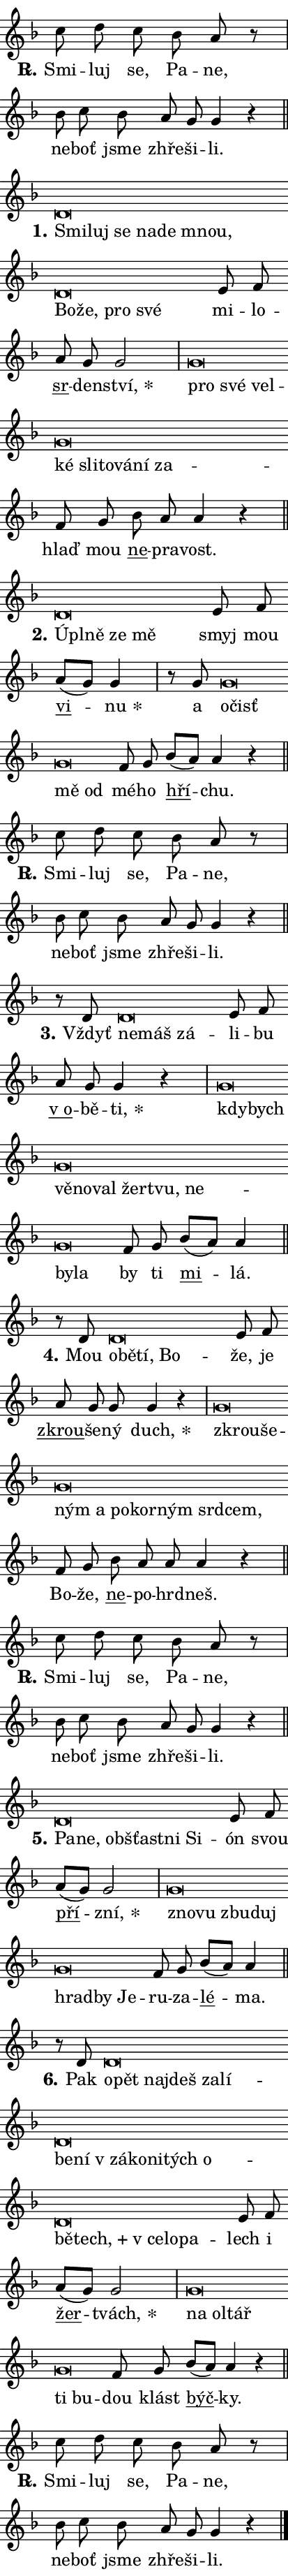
\version "2.22.1"
\header { tagline = "" }
\paper {
  indent = 0\cm
  top-margin = 0\cm
  right-margin = 0\cm
  bottom-margin = 0\cm
  left-margin = 0\cm
  paper-width = 7\cm
  page-breaking = #ly:one-page-breaking
  system-system-spacing.basic-distance = #11
  score-system-spacing.basic-distance = #11.3
  ragged-last = ##f
}


%% Author: Thomas Morley
%% https://lists.gnu.org/archive/html/lilypond-user/2020-05/msg00002.html
#(define (line-position grob)
"Returns position of @var[grob} in current system:
   @code{'start}, if at first time-step
   @code{'end}, if at last time-step
   @code{'middle} otherwise
"
  (let* ((col (ly:item-get-column grob))
         (ln (ly:grob-object col 'left-neighbor))
         (rn (ly:grob-object col 'right-neighbor))
         (col-to-check-left (if (ly:grob? ln) ln col))
         (col-to-check-right (if (ly:grob? rn) rn col))
         (break-dir-left
           (and
             (ly:grob-property col-to-check-left 'non-musical #f)
             (ly:item-break-dir col-to-check-left)))
         (break-dir-right
           (and
             (ly:grob-property col-to-check-right 'non-musical #f)
             (ly:item-break-dir col-to-check-right))))
        (cond ((eqv? 1 break-dir-left) 'start)
              ((eqv? -1 break-dir-right) 'end)
              (else 'middle))))

#(define (tranparent-at-line-position vctor)
  (lambda (grob)
  "Relying on @code{line-position} select the relevant enry from @var{vctor}.
Used to determine transparency,"
    (case (line-position grob)
      ((end) (not (vector-ref vctor 0)))
      ((middle) (not (vector-ref vctor 1)))
      ((start) (not (vector-ref vctor 2))))))

noteHeadBreakVisibility =
#(define-music-function (break-visibility)(vector?)
"Makes @code{NoteHead}s transparent relying on @var{break-visibility}"
#{
  \override NoteHead.transparent =
    #(tranparent-at-line-position break-visibility)
#})

#(define delete-ledgers-for-transparent-note-heads
  (lambda (grob)
    "Reads whether a @code{NoteHead} is transparent.
If so this @code{NoteHead} is removed from @code{'note-heads} from
@var{grob}, which is supposed to be @code{LedgerLineSpanner}.
As a result ledgers are not printed for this @code{NoteHead}"
    (let* ((nhds-array (ly:grob-object grob 'note-heads))
           (nhds-list
             (if (ly:grob-array? nhds-array)
                 (ly:grob-array->list nhds-array)
                 '()))
           ;; Relies on the transparent-property being done before
           ;; Staff.LedgerLineSpanner.after-line-breaking is executed.
           ;; This is fragile ...
           (to-keep
             (remove
               (lambda (nhd)
                 (ly:grob-property nhd 'transparent #f))
               nhds-list)))
      ;; TODO find a better method to iterate over grob-arrays, similiar
      ;; to filter/remove etc for lists
      ;; For now rebuilt from scratch
      (set! (ly:grob-object grob 'note-heads)  '())
      (for-each
        (lambda (nhd)
          (ly:pointer-group-interface::add-grob grob 'note-heads nhd))
        to-keep))))

hideNotes = {
  \noteHeadBreakVisibility #begin-of-line-visible
}
unHideNotes = {
  \noteHeadBreakVisibility #all-visible
}

% work-around for resetting accidentals
% https://lilypond.org/doc/v2.23/Documentation/notation/displaying-rhythms#unmetered-music
cadenzaMeasure = {
  \cadenzaOff
  \partial 1024 s1024
  \cadenzaOn
}

#(define-markup-command (accent layout props text) (markup?)
  "Underline accented syllable"
  (interpret-markup layout props
    #{\markup \override #'(offset . 4.3) \underline { #text }#}))

responsum = \markup \concat {
  "R" \hspace #-1.05 \path #0.1 #'((moveto 0 0.07) (lineto 0.9 0.8)) \hspace #0.05 "."
}

\layout {
    \context {
        \Staff
        \remove "Time_signature_engraver"
        \override LedgerLineSpanner.after-line-breaking = #delete-ledgers-for-transparent-note-heads
    }
    \context {
        \Voice {
            \override NoteHead.output-attributes = #'((class . "notehead"))
            \override Hairpin.height = #0.55
        }
    }
    \context {
        \Lyrics {
            \override StanzaNumber.output-attributes = #'((class . "stanzanumber"))
            \override LyricSpace.minimum-distance = #0.9
            \override LyricText.font-name = #"TeX Gyre Schola"
            \override LyricText.font-size = 1
            \override StanzaNumber.font-name = #"TeX Gyre Schola Bold"
            \override StanzaNumber.font-size = 1
        }
    }
}

% magnetic-lyrics.ily
%
%   written by
%     Jean Abou Samra <jean@abou-samra.fr>
%     Werner Lemberg <wl@gnu.org>
%
%   adapted by
%     Jiri Hon <jiri.hon@gmail.com>
%
% Version 2022-Apr-15

% https://www.mail-archive.com/lilypond-user@gnu.org/msg149350.html

#(define (Left_hyphen_pointer_engraver context)
   "Collect syllable-hyphen-syllable occurrences in lyrics and store
them in properties.  This engraver only looks to the left.  For
example, if the lyrics input is @code{foo -- bar}, it does the
following.

@itemize @bullet
@item
Set the @code{text} property of the @code{LyricHyphen} grob between
@q{foo} and @q{bar} to @code{foo}.

@item
Set the @code{left-hyphen} property of the @code{LyricText} grob with
text @q{foo} to the @code{LyricHyphen} grob between @q{foo} and
@q{bar}.
@end itemize

Use this auxiliary engraver in combination with the
@code{lyric-@/text::@/apply-@/magnetic-@/offset!} hook."
   (let ((hyphen #f)
         (text #f))
     (make-engraver
      (acknowledgers
       ((lyric-syllable-interface engraver grob source-engraver)
        (set! text grob)))
      (end-acknowledgers
       ((lyric-hyphen-interface engraver grob source-engraver)
        ;(when (not (grob::has-interface grob 'lyric-space-interface))
          (set! hyphen grob)));)
      ((stop-translation-timestep engraver)
       (when (and text hyphen)
         (ly:grob-set-object! text 'left-hyphen hyphen))
       (set! text #f)
       (set! hyphen #f)))))

#(define (lyric-text::apply-magnetic-offset! grob)
   "If the space between two syllables is less than the value in
property @code{LyricText@/.details@/.squash-threshold}, move the right
syllable to the left so that it gets concatenated with the left
syllable.

Use this function as a hook for
@code{LyricText@/.after-@/line-@/breaking} if the
@code{Left_@/hyphen_@/pointer_@/engraver} is active."
   (let ((hyphen (ly:grob-object grob 'left-hyphen #f)))
     (when hyphen
       (let ((left-text (ly:spanner-bound hyphen LEFT)))
         (when (grob::has-interface left-text 'lyric-syllable-interface)
           (let* ((common (ly:grob-common-refpoint grob left-text X))
                  (this-x-ext (ly:grob-extent grob common X))
                  (left-x-ext
                   (begin
                     ;; Trigger magnetism for left-text.
                     (ly:grob-property left-text 'after-line-breaking)
                     (ly:grob-extent left-text common X)))
                  ;; `delta` is the gap width between two syllables.
                  (delta (- (interval-start this-x-ext)
                            (interval-end left-x-ext)))
                  (details (ly:grob-property grob 'details))
                  (threshold (assoc-get 'squash-threshold details 0.2)))
             (when (< delta threshold)
               (let* (;; We have to manipulate the input text so that
                      ;; ligatures crossing syllable boundaries are not
                      ;; disabled.  For languages based on the Latin
                      ;; script this is essentially a beautification.
                      ;; However, for non-Western scripts it can be a
                      ;; necessity.
                      (lt (ly:grob-property left-text 'text))
                      (rt (ly:grob-property grob 'text))
                      (is-space (grob::has-interface hyphen 'lyric-space-interface))
                      (space (if is-space " " ""))
                      (space-markup (grob-interpret-markup grob " "))
                      (space-size (interval-length (ly:stencil-extent space-markup X)))
                      (extra-delta (if is-space space-size 0))
                      ;; Append new syllable.
                      (ltrt-space (if (and (string? lt) (string? rt))
                                (string-append lt space rt)
                                (make-concat-markup (list lt space rt))))
                      ;; Right-align `ltrt` to the right side.
                      (ltrt-space-markup (grob-interpret-markup
                               grob
                               (make-translate-markup
                                (cons (interval-length this-x-ext) 0)
                                (make-right-align-markup ltrt-space)))))
                 (begin
                   ;; Don't print `left-text`.
                   (ly:grob-set-property! left-text 'stencil #f)
                   ;; Set text and stencil (which holds all collected
                   ;; syllables so far) and shift it to the left.
                   (ly:grob-set-property! grob 'text ltrt-space)
                   (ly:grob-set-property! grob 'stencil ltrt-space-markup)
                   (ly:grob-translate-axis! grob (- (- delta extra-delta)) X))))))))))


#(define (lyric-hyphen::displace-bounds-first grob)
   ;; Make very sure this callback isn't triggered too early.
   (let ((left (ly:spanner-bound grob LEFT))
         (right (ly:spanner-bound grob RIGHT)))
     (ly:grob-property left 'after-line-breaking)
     (ly:grob-property right 'after-line-breaking)
     (ly:lyric-hyphen::print grob)))

squashThreshold = #0.4

\layout {
  \context {
    \Lyrics
    \consists #Left_hyphen_pointer_engraver
    \override LyricText.after-line-breaking =
      #lyric-text::apply-magnetic-offset!
    \override LyricHyphen.stencil = #lyric-hyphen::displace-bounds-first
    \override LyricText.details.squash-threshold = \squashThreshold
    \override LyricHyphen.minimum-distance = 0
    \override LyricHyphen.minimum-length = \squashThreshold
  }
}

squash = \override LyricText.details.squash-threshold = 9999
unSquash = \override LyricText.details.squash-threshold = \squashThreshold

left = \override LyricText.self-alignment-X = #LEFT
unLeft = \revert LyricText.self-alignment-X

starOffset = #(lambda (grob) 
                (let ((x_offset (ly:self-alignment-interface::aligned-on-x-parent grob)))
                  (if (= x_offset 0) 0 (+ x_offset 1.2))))

star = #(define-music-function (syllable)(string?)
"Append star separator at the end of a syllable"
#{
  \once \override LyricText.X-offset = #starOffset
  \lyricmode { \markup {
    #syllable
    \override #'((font-name . "TeX Gyre Schola Bold")) \hspace #0.2 \lower #0.65 \larger "*"
  } }
#})

starAccent = #(define-music-function (syllable)(string?)
"Append star separator at the end of a syllable and make accent"
#{
  \once \override LyricText.X-offset = #starOffset
  \lyricmode { \markup {
    \accent #syllable
    \override #'((font-name . "TeX Gyre Schola Bold")) \hspace #0.2 \lower #0.65 \larger "*"
  } }
#})

breath = #(define-music-function (syllable)(string?)
"Append breathing indicator at the end of a syllable"
#{
  \lyricmode { \markup { #syllable "+" } }
#})

optionalBreath = #(define-music-function (syllable)(string?)
"Append optional breathing indicator at the end of a syllable"
#{
  \lyricmode { \markup { #syllable "(+)" } }
#})


\score {
    <<
        \new Voice = "melody" { \cadenzaOn \key f \major \relative { c''8 d c bes a r \cadenzaMeasure \bar "|" bes c bes \bar "" a g g4 r \cadenzaMeasure \bar "||" \break } }
        \new Lyrics \lyricsto "melody" { \lyricmode { \set stanza = \responsum
Smi -- luj se, Pa -- ne, ne -- boť jsme zhře -- ši -- li. } }
    >>
    \layout {}
}

\score {
    <<
        \new Voice = "melody" { \cadenzaOn \key f \major \relative { d'\breve*1/16 \hideNotes \breve*1/16 \bar "" \breve*1/16 \bar "" \breve*1/16 \bar "" \breve*1/16 \bar "" \breve*1/16 \bar "" \breve*1/16 \bar "" \breve*1/16 \bar "" \breve*1/16 \breve*1/16 \bar "" \unHideNotes e8 f \bar "" a g g2 \cadenzaMeasure \bar "|" g\breve*1/16 \hideNotes \breve*1/16 \bar "" \breve*1/16 \bar "" \breve*1/16 \bar "" \breve*1/16 \bar "" \breve*1/16 \bar "" \breve*1/16 \bar "" \breve*1/16 \breve*1/16 \bar "" \unHideNotes f8 g \bar "" bes a a4 r \cadenzaMeasure \bar "||" \break } }
        \new Lyrics \lyricsto "melody" { \lyricmode { \set stanza = "1."
\left Smi -- \squash luj se na -- de mnou, Bo -- že, pro své \unLeft \unSquash mi -- lo -- \markup \accent sr -- den -- \star ství, \left pro \squash své vel -- ké sli -- to -- vá -- ní za -- \unLeft \unSquash hlaď mou \markup \accent ne -- pra -- vost. } }
    >>
    \layout {}
}

\score {
    <<
        \new Voice = "melody" { \cadenzaOn \key f \major \relative { d'\breve*1/16 \hideNotes \breve*1/16 \bar "" \breve*1/16 \breve*1/16 \bar "" \unHideNotes e8 f \bar "" a[( g)] g4 \cadenzaMeasure \bar "|" r8 g g\breve*1/16 \hideNotes \breve*1/16 \bar "" \breve*1/16 \breve*1/16 \bar "" \unHideNotes f8 g \bar "" bes[( a)] a4 r \cadenzaMeasure \bar "||" \break } }
        \new Lyrics \lyricsto "melody" { \lyricmode { \set stanza = "2."
\left Úpl -- \squash ně ze mě \unLeft \unSquash smyj mou \markup \accent vi -- \star nu a \left o -- \squash čisť mě od \unLeft \unSquash mé -- ho \markup \accent hří -- chu. } }
    >>
    \layout {}
}

\score {
    <<
        \new Voice = "melody" { \cadenzaOn \key f \major \relative { c''8 d c bes a r \cadenzaMeasure \bar "|" bes c bes \bar "" a g g4 r \cadenzaMeasure \bar "||" \break } }
        \new Lyrics \lyricsto "melody" { \lyricmode { \set stanza = \responsum
Smi -- luj se, Pa -- ne, ne -- boť jsme zhře -- ši -- li. } }
    >>
    \layout {}
}

\score {
    <<
        \new Voice = "melody" { \cadenzaOn \key f \major \relative { r8 d' d\breve*1/16 \hideNotes \breve*1/16 \breve*1/16 \bar "" \unHideNotes e8 f \bar "" a g g4 r \cadenzaMeasure \bar "|" g\breve*1/16 \hideNotes \breve*1/16 \bar "" \breve*1/16 \bar "" \breve*1/16 \bar "" \breve*1/16 \bar "" \breve*1/16 \bar "" \breve*1/16 \bar "" \breve*1/16 \bar "" \breve*1/16 \breve*1/16 \bar "" \unHideNotes f8 g \bar "" bes[( a)] a4 \cadenzaMeasure \bar "||" \break } }
        \new Lyrics \lyricsto "melody" { \lyricmode { \set stanza = "3."
Vždyť \left ne -- \squash máš zá -- \unLeft \unSquash li -- bu \markup \accent "v o" -- bě -- \star ti, \left kdy -- \squash bych vě -- no -- val žer -- tvu, ne -- by -- la \unLeft \unSquash by ti \markup \accent mi -- lá. } }
    >>
    \layout {}
}

\score {
    <<
        \new Voice = "melody" { \cadenzaOn \key f \major \relative { r8 d' d\breve*1/16 \hideNotes \breve*1/16 \bar "" \breve*1/16 \breve*1/16 \bar "" \unHideNotes e8 f \bar "" a g g g4 r \cadenzaMeasure \bar "|" g\breve*1/16 \hideNotes \breve*1/16 \bar "" \breve*1/16 \bar "" \breve*1/16 \bar "" \breve*1/16 \bar "" \breve*1/16 \bar "" \breve*1/16 \bar "" \breve*1/16 \breve*1/16 \bar "" \unHideNotes f8 g \bar "" bes a a a4 r \cadenzaMeasure \bar "||" \break } }
        \new Lyrics \lyricsto "melody" { \lyricmode { \set stanza = "4."
Mou \left o -- \squash bě -- tí, Bo -- \unLeft \unSquash že, je \markup \accent zkrou -- še -- ný \star duch, \left zkrou -- \squash še -- ným a po -- kor -- ným srd -- cem, \unLeft \unSquash Bo -- že, \markup \accent ne -- po -- hrd -- neš. } }
    >>
    \layout {}
}

\score {
    <<
        \new Voice = "melody" { \cadenzaOn \key f \major \relative { c''8 d c bes a r \cadenzaMeasure \bar "|" bes c bes \bar "" a g g4 r \cadenzaMeasure \bar "||" \break } }
        \new Lyrics \lyricsto "melody" { \lyricmode { \set stanza = \responsum
Smi -- luj se, Pa -- ne, ne -- boť jsme zhře -- ši -- li. } }
    >>
    \layout {}
}

\score {
    <<
        \new Voice = "melody" { \cadenzaOn \key f \major \relative { d'\breve*1/16 \hideNotes \breve*1/16 \bar "" \breve*1/16 \bar "" \breve*1/16 \bar "" \breve*1/16 \breve*1/16 \bar "" \unHideNotes e8 f \bar "" a[( g)] g2 \cadenzaMeasure \bar "|" g\breve*1/16 \hideNotes \breve*1/16 \bar "" \breve*1/16 \bar "" \breve*1/16 \bar "" \breve*1/16 \bar "" \breve*1/16 \breve*1/16 \bar "" \unHideNotes f8 g \bar "" bes[( a)] a4 \cadenzaMeasure \bar "||" \break } }
        \new Lyrics \lyricsto "melody" { \lyricmode { \set stanza = "5."
\left Pa -- \squash ne, ob -- šťast -- ni Si -- \unLeft \unSquash ón svou \markup \accent pří -- \star zní, \left zno -- \squash vu zbu -- duj hrad -- by Je -- \unLeft \unSquash ru -- za -- \markup \accent lé -- ma. } }
    >>
    \layout {}
}

\score {
    <<
        \new Voice = "melody" { \cadenzaOn \key f \major \relative { r8 d' d\breve*1/16 \hideNotes \breve*1/16 \bar "" \breve*1/16 \bar "" \breve*1/16 \bar "" \breve*1/16 \bar "" \breve*1/16 \bar "" \breve*1/16 \bar "" \breve*1/16 \bar "" \breve*1/16 \bar "" \breve*1/16 \bar "" \breve*1/16 \bar "" \breve*1/16 \bar "" \breve*1/16 \bar "" \breve*1/16 \bar "" \breve*1/16 \bar "" \breve*1/16 \bar "" \breve*1/16 \breve*1/16 \bar "" \unHideNotes e8 f \bar "" a[( g)] g2 \cadenzaMeasure \bar "|" g\breve*1/16 \hideNotes \breve*1/16 \bar "" \breve*1/16 \bar "" \breve*1/16 \breve*1/16 \bar "" \unHideNotes f8 g \bar "" bes[( a)] a4 r \cadenzaMeasure \bar "||" \break } }
        \new Lyrics \lyricsto "melody" { \lyricmode { \set stanza = "6."
Pak \left o -- \squash pět naj -- deš za -- lí -- be -- ní "v zá" -- ko -- ni -- tých o -- bě -- \breath "tech," "v ce" -- lo -- pa -- \unLeft \unSquash lech i \markup \accent žer -- \star tvách, \left na \squash ol -- tář ti bu -- \unLeft \unSquash dou klást \markup \accent býč -- ky. } }
    >>
    \layout {}
}

\score {
    <<
        \new Voice = "melody" { \cadenzaOn \key f \major \relative { c''8 d c bes a r \cadenzaMeasure \bar "|" bes c bes \bar "" a g g4 r \cadenzaMeasure \bar "||" \break } \bar "|." }
        \new Lyrics \lyricsto "melody" { \lyricmode { \set stanza = \responsum
Smi -- luj se, Pa -- ne, ne -- boť jsme zhře -- ši -- li. } }
    >>
    \layout {}
}
